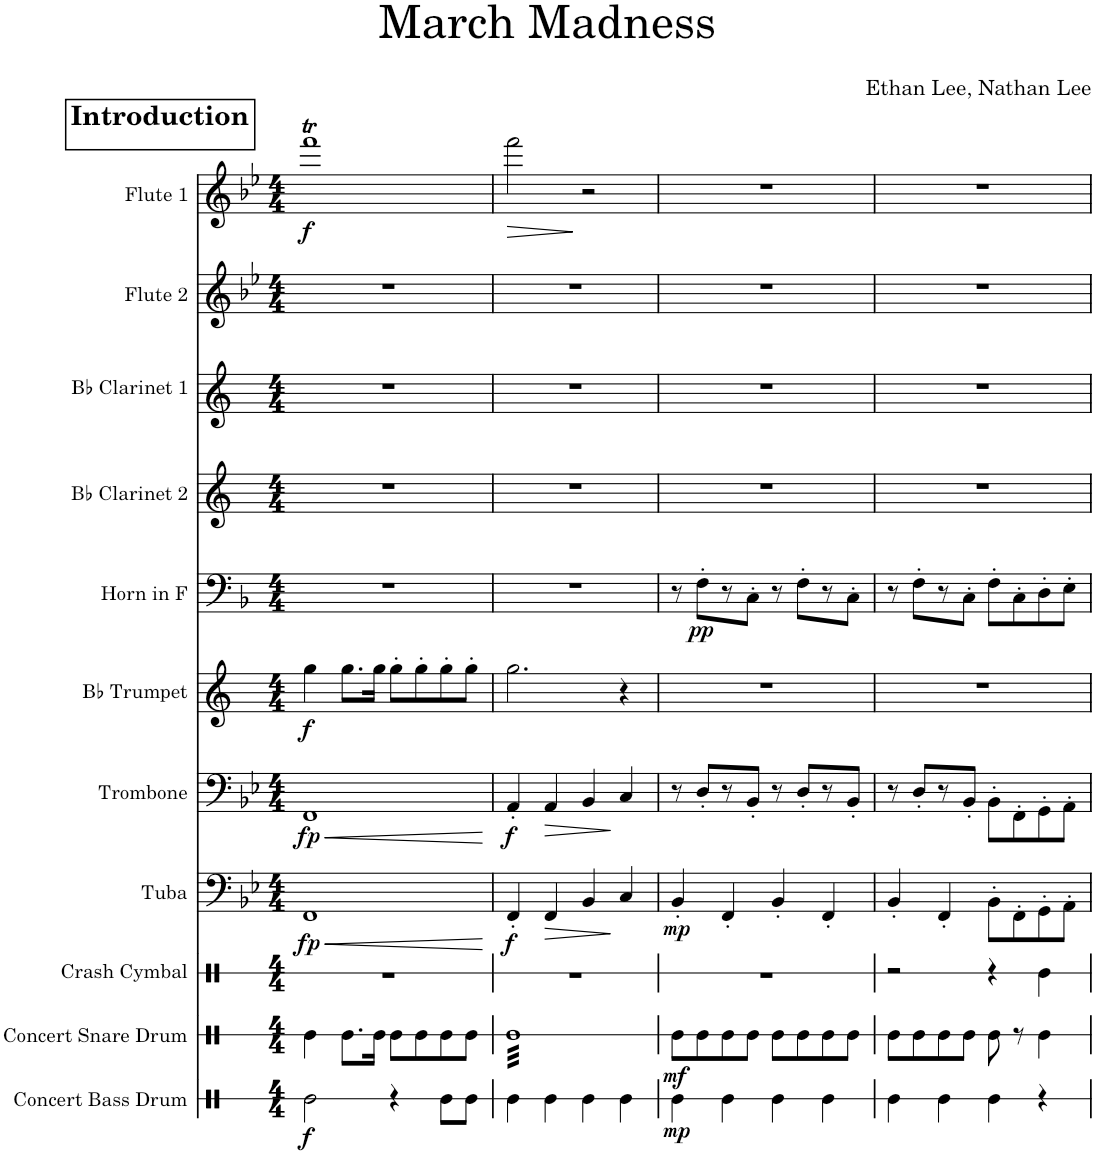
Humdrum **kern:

**kern	**dynam	**kern	**dynam	**kern	**kern	**dynam	**kern	**dynam	**kern	**dynam	**kern	**dynam	**kern	**kern	**kern	**kern	**dynam
*part11	*part11	*part10	*part10	*part9	*part8	*part8	*part7	*part7	*part6	*part6	*part5	*part5	*part4	*part3	*part2	*part1	*part1
*staff11	*staff11	*staff10	*staff10	*staff9	*staff8	*staff8	*staff7	*staff7	*staff6	*staff6	*staff5	*staff5	*staff4	*staff3	*staff2	*staff1	*staff1
*I"Concert Bass Drum	*	*I"Concert Snare Drum	*	*I"Crash Cymbal	*I"Tuba	*	*I"Trombone	*	*I"Bb Trumpet	*	*I"Horn in F	*	*I"Bb Clarinet 2	*I"Bb Clarinet 1	*I"Flute 2	*I"Flute 1	*
*I'Con. BD	*	*I'Con. Sn.	*	*I'Cym	*I'Tba.	*	*I'Tbn.	*	*I'Bb Tpt.	*	*	*	*I'Bb Cl. 2	*I'Bb Cl. 1	*I'Fl. 2	*I'Fl. 1	*
*stria1	*	*stria1	*	*stria1	*	*	*	*	*	*	*	*	*	*	*	*	*
*clefX	*	*clefX	*	*clefX	*clefF4	*	*clefF4	*	*clefG2	*	*clefF4	*	*clefG2	*clefG2	*clefG2	*clefG2	*
*	*	*	*	*	*	*	*	*	*Trd1c2	*	*Trd4c7	*	*Trd1c2	*Trd1c2	*	*	*
*k[]	*	*k[]	*	*k[]	*k[b-e-]	*	*k[b-e-]	*	*k[]	*	*k[b-]	*	*k[]	*k[]	*k[b-e-]	*k[b-e-]	*
*M4/4	*	*M4/4	*	*M4/4	*M4/4	*	*M4/4	*	*M4/4	*	*M4/4	*	*M4/4	*M4/4	*M4/4	*M4/4	*
!!LO:REH:place=s1:a:t=
!!LO:REH:place=s1:a:B:cj:fs=14:t=Introduction
=1	=1	=1	=1	=1	=1	=1	=1	=1	=1	=1	=1	=1	=1	=1	=1	=1	=1
!	!LO:DY:b	!	!	!	!	!LO:HP:b	!	!LO:HP:b	!	!	!	!	!	!	!	!	!
!	!	!	!	!	!	!LO:DY:n=1:b	!	!LO:DY:n=1:b	!	!LO:DY:b	!	!	!	!	!	!	!LO:DY:b
2Re\	f	4Re\	.	1r	1FF	< fp	1FF	< fp	4gg\	f	1r	.	1r	1r	1r	1fffT	f
.	.	8.Re\L	.	.	.	.	.	.	8.gg\L	.	.	.	.	.	.	.	.
.	.	16Re\Jk	.	.	.	.	.	.	16gg\Jk	.	.	.	.	.	.	.	.
4r	.	8Re\L	.	.	.	.	.	.	8gg'\L	.	.	.	.	.	.	.	.
.	.	8Re\	.	.	.	.	.	.	8gg'\	.	.	.	.	.	.	.	.
8Re\L	.	8Re\	.	.	.	.	.	.	8gg'\	.	.	.	.	.	.	.	.
8Re\J	.	8Re\J	.	.	.	.	.	.	8gg'\J	.	.	.	.	.	.	.	.
=2	=2	=2	=2	=2	=2	=2	=2	=2	=2	=2	=2	=2	=2	=2	=2	=2	=2
!	!	!	!	!	!	!LO:DY:b	!	!LO:DY:b	!	!	!	!	!	!	!	!	!LO:HP:b
*	*	*tremolo	*	*	*	*	*	*	*	*	*	*	*	*	*	*	*
4Re\	.	32ReLLL	.	1r	4FF'/	f	4AA'/	f	2.gg\	.	1r	.	1r	1r	1r	2fff\	>
.	.	32Re	.	.	.	.	.	.	.	.	.	.	.	.	.	.	.
.	.	32Re	.	.	.	.	.	.	.	.	.	.	.	.	.	.	.
.	.	32Re	.	.	.	.	.	.	.	.	.	.	.	.	.	.	.
.	.	32Re	.	.	.	.	.	.	.	.	.	.	.	.	.	.	.
.	.	32Re	.	.	.	.	.	.	.	.	.	.	.	.	.	.	.
.	.	32Re	.	.	.	.	.	.	.	.	.	.	.	.	.	.	.
.	.	32Re	.	.	.	.	.	.	.	.	.	.	.	.	.	.	.
4Re\	.	32Re	.	.	4FF/	.	4AA/	.	.	.	.	.	.	.	.	.	.
.	.	32Re	.	.	.	.	.	.	.	.	.	.	.	.	.	.	.
.	.	32Re	.	.	.	.	.	.	.	.	.	.	.	.	.	.	.
.	.	32Re	.	.	.	.	.	.	.	.	.	.	.	.	.	.	.
.	.	32Re	.	.	.	.	.	.	.	.	.	.	.	.	.	.	.
.	.	32Re	.	.	.	.	.	.	.	.	.	.	.	.	.	.	.
.	.	32Re	.	.	.	.	.	.	.	.	.	.	.	.	.	.	.
.	.	32Re	.	.	.	.	.	.	.	.	.	.	.	.	.	.	.
4Re\	.	32Re	.	.	4BB-/	.	4BB-/	.	.	.	.	.	.	.	.	2r	]
.	.	32Re	.	.	.	.	.	.	.	.	.	.	.	.	.	.	.
.	.	32Re	.	.	.	.	.	.	.	.	.	.	.	.	.	.	.
.	.	32Re	.	.	.	.	.	.	.	.	.	.	.	.	.	.	.
.	.	32Re	.	.	.	.	.	.	.	.	.	.	.	.	.	.	.
.	.	32Re	.	.	.	.	.	.	.	.	.	.	.	.	.	.	.
.	.	32Re	.	.	.	.	.	.	.	.	.	.	.	.	.	.	.
.	.	32Re	.	.	.	.	.	.	.	.	.	.	.	.	.	.	.
4Re\	.	32Re	.	.	4C/	[	4C/	[	4r	.	.	.	.	.	.	.	.
.	.	32Re	.	.	.	.	.	.	.	.	.	.	.	.	.	.	.
.	.	32Re	.	.	.	.	.	.	.	.	.	.	.	.	.	.	.
.	.	32Re	.	.	.	.	.	.	.	.	.	.	.	.	.	.	.
.	.	32Re	.	.	.	.	.	.	.	.	.	.	.	.	.	.	.
.	.	32Re	.	.	.	.	.	.	.	.	.	.	.	.	.	.	.
.	.	32Re	.	.	.	.	.	.	.	.	.	.	.	.	.	.	.
.	.	32ReJJJ	.	.	.	.	.	.	.	.	.	.	.	.	.	.	.
*	*	*Xtremolo	*	*	*	*	*	*	*	*	*	*	*	*	*	*	*
=3	=3	=3	=3	=3	=3	=3	=3	=3	=3	=3	=3	=3	=3	=3	=3	=3	=3
!	!LO:DY:b	!	!LO:DY:b	!	!	!LO:DY:b	!	!	!	!	!	!	!	!	!	!	!
4Re\	mp	8Re\L	mf	1r	4BB-'/	mp	8r	.	1r	.	8r	.	1r	1r	1r	1r	.
!	!	!	!	!	!	!	!	!	!	!	!	!LO:DY:b	!	!	!	!	!
.	.	8Re\	.	.	.	.	8D'/L	.	.	.	8F'\L	pp	.	.	.	.	.
4Re\	.	8Re\	.	.	4FF'/	.	8r	.	.	.	8r	.	.	.	.	.	.
.	.	8Re\J	.	.	.	.	8BB-'/J	.	.	.	8C'\J	.	.	.	.	.	.
4Re\	.	8Re\L	.	.	4BB-'/	.	8r	.	.	.	8r	.	.	.	.	.	.
.	.	8Re\	.	.	.	.	8D'/L	.	.	.	8F'\L	.	.	.	.	.	.
4Re\	.	8Re\	.	.	4FF'/	.	8r	.	.	.	8r	.	.	.	.	.	.
.	.	8Re\J	.	.	.	.	8BB-'/J	.	.	.	8C'\J	.	.	.	.	.	.
=4	=4	=4	=4	=4	=4	=4	=4	=4	=4	=4	=4	=4	=4	=4	=4	=4	=4
4Re\	.	8Re\L	.	2r	4BB-'/	.	8r	.	1r	.	8r	.	1r	1r	1r	1r	.
.	.	8Re\	.	.	.	.	8D'/L	.	.	.	8F'\L	.	.	.	.	.	.
4Re\	.	8Re\	.	.	4FF'/	.	8r	.	.	.	8r	.	.	.	.	.	.
.	.	8Re\J	.	.	.	.	8BB-'/J	.	.	.	8C'\J	.	.	.	.	.	.
4Re\	.	8Re\	.	4r	8BB-'\L	.	8BB-'\L	.	.	.	8F'\L	.	.	.	.	.	.
.	.	8r	.	.	8FF'\	.	8FF'\	.	.	.	8C'\	.	.	.	.	.	.
4r	.	4Re\	.	4Re\	8GG'\	.	8GG'\	.	.	.	8D'\	.	.	.	.	.	.
.	.	.	.	.	8AA'\J	.	8AA'\J	.	.	.	8E'\J	.	.	.	.	.	.
=	=	=	=	=	=	=	=	=	=	=	=	=	=	=	=	=	=
*-	*-	*-	*-	*-	*-	*-	*-	*-	*-	*-	*-	*-	*-	*-	*-	*-	*-
